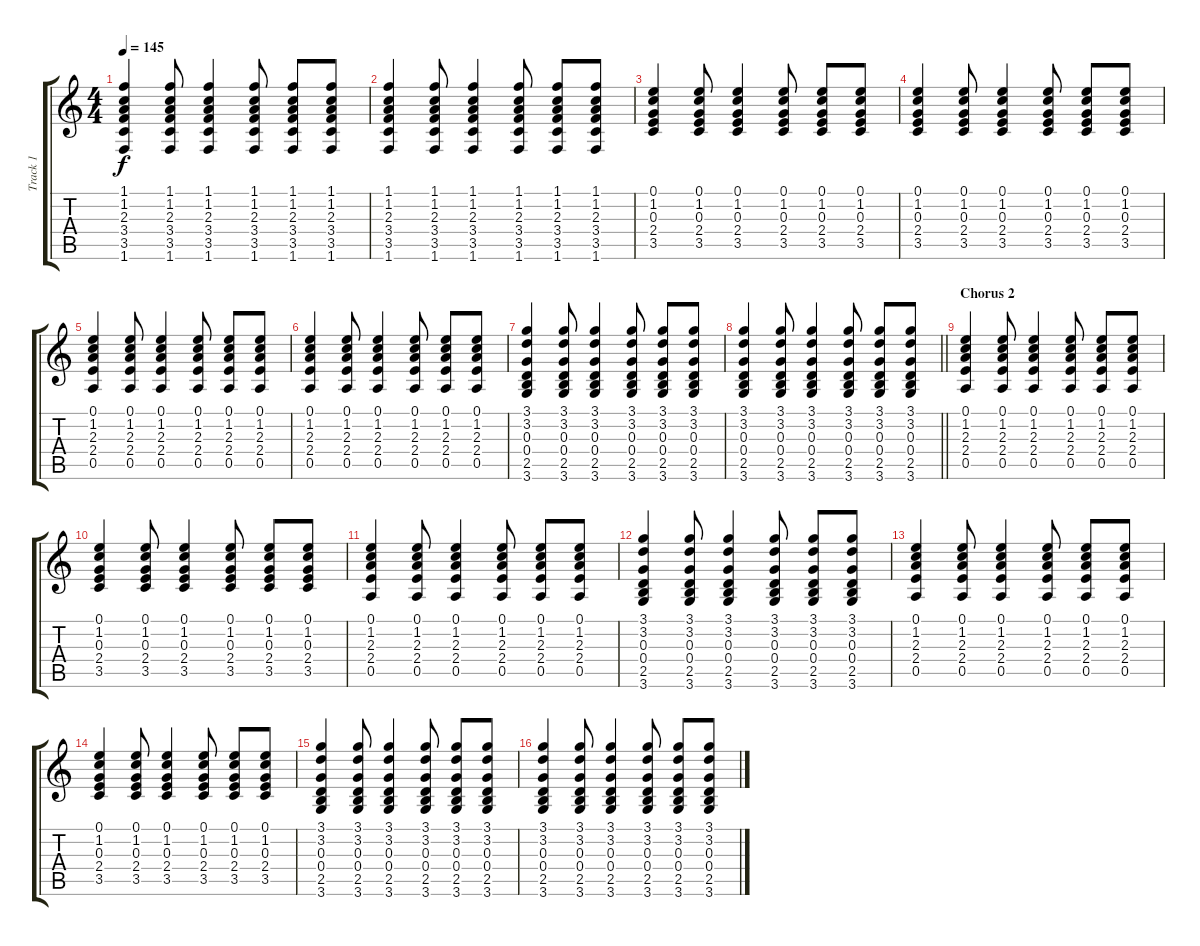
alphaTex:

\track ("Track 1" "Track 1") {instrument acousticguitarsteel}
\staff {score tabs}
\tuning (E4 B3 G3 D3 A2 E2) {hide}
\ts (4 4)
\tempo 145
\clef g2
\ks c
(1.1 1.2 2.3 3.4 3.5 1.6).4{dy f} (1.1 1.2 2.3 3.4 3.5 1.6).8 (1.1 1.2 2.3 3.4 3.5 1.6).4 (1.1 1.2 2.3 3.4 3.5 1.6).8 (1.1 1.2 2.3 3.4 3.5 1.6).8 (1.1 1.2 2.3 3.4 3.5 1.6).8 |
(1.1 1.2 2.3 3.4 3.5 1.6).4 (1.1 1.2 2.3 3.4 3.5 1.6).8 (1.1 1.2 2.3 3.4 3.5 1.6).4 (1.1 1.2 2.3 3.4 3.5 1.6).8 (1.1 1.2 2.3 3.4 3.5 1.6).8 (1.1 1.2 2.3 3.4 3.5 1.6).8 |
(0.1 1.2 0.3 2.4 3.5).4 (0.1 1.2 0.3 2.4 3.5).8 (0.1 1.2 0.3 2.4 3.5).4 (0.1 1.2 0.3 2.4 3.5).8 (0.1 1.2 0.3 2.4 3.5).8 (0.1 1.2 0.3 2.4 3.5).8 |
(0.1 1.2 0.3 2.4 3.5).4 (0.1 1.2 0.3 2.4 3.5).8 (0.1 1.2 0.3 2.4 3.5).4 (0.1 1.2 0.3 2.4 3.5).8 (0.1 1.2 0.3 2.4 3.5).8 (0.1 1.2 0.3 2.4 3.5).8 |
(0.1 1.2 2.3 2.4 0.5).4 (0.1 1.2 2.3 2.4 0.5).8 (0.1 1.2 2.3 2.4 0.5).4 (0.1 1.2 2.3 2.4 0.5).8 (0.1 1.2 2.3 2.4 0.5).8 (0.1 1.2 2.3 2.4 0.5).8 |
(0.1 1.2 2.3 2.4 0.5).4 (0.1 1.2 2.3 2.4 0.5).8 (0.1 1.2 2.3 2.4 0.5).4 (0.1 1.2 2.3 2.4 0.5).8 (0.1 1.2 2.3 2.4 0.5).8 (0.1 1.2 2.3 2.4 0.5).8 |
(3.1 3.2 0.3 0.4 2.5 3.6).4 (3.1 3.2 0.3 0.4 2.5 3.6).8 (3.1 3.2 0.3 0.4 2.5 3.6).4 (3.1 3.2 0.3 0.4 2.5 3.6).8 (3.1 3.2 0.3 0.4 2.5 3.6).8 (3.1 3.2 0.3 0.4 2.5 3.6).8 |
\barLineRight lightlight
(3.1 3.2 0.3 0.4 2.5 3.6).4 (3.1 3.2 0.3 0.4 2.5 3.6).8 (3.1 3.2 0.3 0.4 2.5 3.6).4 (3.1 3.2 0.3 0.4 2.5 3.6).8 (3.1 3.2 0.3 0.4 2.5 3.6).8 (3.1 3.2 0.3 0.4 2.5 3.6).8 |
\section ("" "Chorus 2")
(0.1 1.2 2.3 2.4 0.5).4 (0.1 1.2 2.3 2.4 0.5).8 (0.1 1.2 2.3 2.4 0.5).4 (0.1 1.2 2.3 2.4 0.5).8 (0.1 1.2 2.3 2.4 0.5).8 (0.1 1.2 2.3 2.4 0.5).8 |
(0.1 1.2 0.3 2.4 3.5).4 (0.1 1.2 0.3 2.4 3.5).8 (0.1 1.2 0.3 2.4 3.5).4 (0.1 1.2 0.3 2.4 3.5).8 (0.1 1.2 0.3 2.4 3.5).8 (0.1 1.2 0.3 2.4 3.5).8 |
(0.1 1.2 2.3 2.4 0.5).4 (0.1 1.2 2.3 2.4 0.5).8 (0.1 1.2 2.3 2.4 0.5).4 (0.1 1.2 2.3 2.4 0.5).8 (0.1 1.2 2.3 2.4 0.5).8 (0.1 1.2 2.3 2.4 0.5).8 |
(3.1 3.2 0.3 0.4 2.5 3.6).4 (3.1 3.2 0.3 0.4 2.5 3.6).8 (3.1 3.2 0.3 0.4 2.5 3.6).4 (3.1 3.2 0.3 0.4 2.5 3.6).8 (3.1 3.2 0.3 0.4 2.5 3.6).8 (3.1 3.2 0.3 0.4 2.5 3.6).8 |
(0.1 1.2 2.3 2.4 0.5).4 (0.1 1.2 2.3 2.4 0.5).8 (0.1 1.2 2.3 2.4 0.5).4 (0.1 1.2 2.3 2.4 0.5).8 (0.1 1.2 2.3 2.4 0.5).8 (0.1 1.2 2.3 2.4 0.5).8 |
(0.1 1.2 0.3 2.4 3.5).4 (0.1 1.2 0.3 2.4 3.5).8 (0.1 1.2 0.3 2.4 3.5).4 (0.1 1.2 0.3 2.4 3.5).8 (0.1 1.2 0.3 2.4 3.5).8 (0.1 1.2 0.3 2.4 3.5).8 |
(3.1 3.2 0.3 0.4 2.5 3.6).4 (3.1 3.2 0.3 0.4 2.5 3.6).8 (3.1 3.2 0.3 0.4 2.5 3.6).4 (3.1 3.2 0.3 0.4 2.5 3.6).8 (3.1 3.2 0.3 0.4 2.5 3.6).8 (3.1 3.2 0.3 0.4 2.5 3.6).8 |
(3.1 3.2 0.3 0.4 2.5 3.6).4 (3.1 3.2 0.3 0.4 2.5 3.6).8 (3.1 3.2 0.3 0.4 2.5 3.6).4 (3.1 3.2 0.3 0.4 2.5 3.6).8 (3.1 3.2 0.3 0.4 2.5 3.6).8 (3.1 3.2 0.3 0.4 2.5 3.6).8
